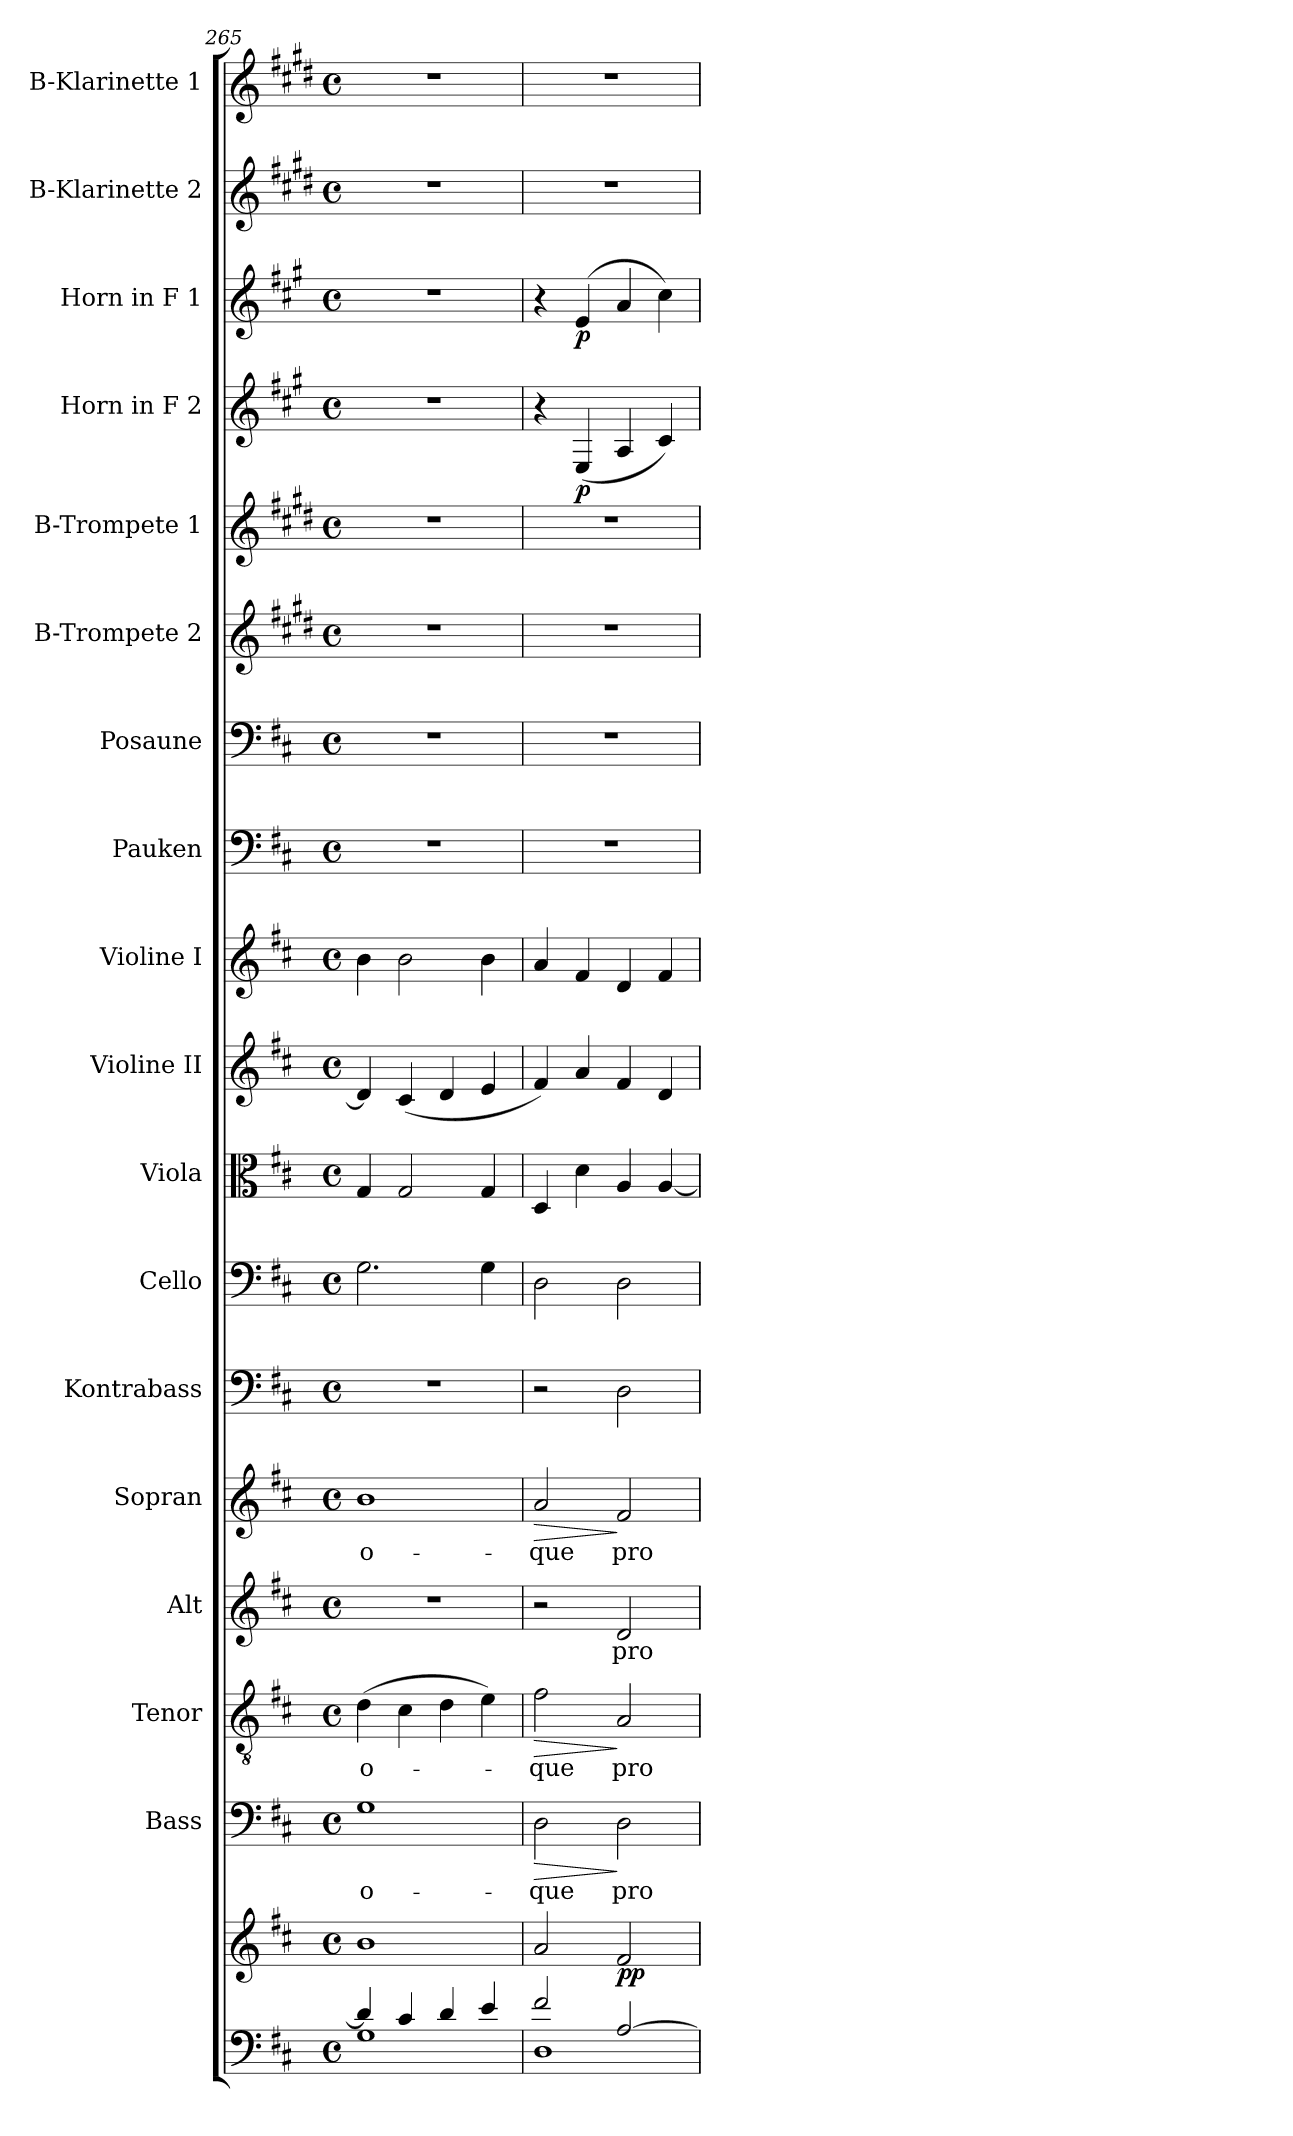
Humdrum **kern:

**kern	**kern	**dynam	**kern	**text	**dynam	**kern	**text	**dynam	**kern	**text	**kern	**text	**dynam	**kern	**kern	**kern	**kern	**kern	**kern	**kern	**kern	**kern	**kern	**dynam	**kern	**dynam	**kern	**kern
*part18	*part18	*part18	*part17	*part17	*part17	*part16	*part16	*part16	*part15	*part15	*part14	*part14	*part14	*part13	*part12	*part11	*part10	*part9	*part8	*part7	*part6	*part5	*part4	*part4	*part3	*part3	*part2	*part1
*staff19	*staff18	*staff18/19	*staff17	*staff17	*staff17	*staff16	*staff16	*staff16	*staff15	*staff15	*staff14	*staff14	*staff14	*staff13	*staff12	*staff11	*staff10	*staff9	*staff8	*staff7	*staff6	*staff5	*staff4	*staff4	*staff3	*staff3	*staff2	*staff1
*	*	*	*I"Bass	*	*	*I"Tenor	*	*	*I"Alt	*	*I"Sopran	*	*	*I"Kontrabass	*I"Cello	*I"Viola	*I"Violine II	*I"Violine I	*I"Pauken	*I"Posaune	*I"B-Trompete 2	*I"B-Trompete 1	*I"Horn in F 2	*	*I"Horn in F 1	*	*I"B-Klarinette 2	*I"B-Klarinette 1
*	*	*	*I'B.	*	*	*I'T.	*	*	*I'A.	*	*I'S.	*	*	*I'Kb.	*	*I'Vla.	*I'Vl. II	*I'Vl. I	*I'Pk.	*I'Pos.	*I'B Trp. 2	*I'B Trp. 1	*	*	*	*	*I'B Kl. 2	*I'B Kl. 1
*clefF4	*clefG2	*	*clefF4	*	*	*clefGv2	*	*	*clefG2	*	*clefG2	*	*	*clefF4	*clefF4	*clefC3	*clefG2	*clefG2	*clefF4	*clefF4	*clefG2	*clefG2	*clefG2	*	*clefG2	*	*clefG2	*clefG2
*	*	*	*	*	*	*	*	*	*	*	*	*	*	*ITrd7c12	*	*	*	*	*	*	*ITrd1c2	*ITrd1c2	*ITrd4c7	*	*ITrd4c7	*	*ITrd1c2	*ITrd1c2
*k[f#c#]	*k[f#c#]	*	*k[f#c#]	*	*	*k[f#c#]	*	*	*k[f#c#]	*	*k[f#c#]	*	*	*k[f#c#]	*k[f#c#]	*k[f#c#]	*k[f#c#]	*k[f#c#]	*k[f#c#]	*k[f#c#]	*k[f#c#]	*k[f#c#]	*k[f#c#]	*	*k[f#c#]	*	*k[f#c#]	*k[f#c#]
*D:	*D:	*	*D:	*	*	*D:	*	*	*D:	*	*D:	*	*	*D:	*D:	*D:	*D:	*D:	*D:	*D:	*D:	*D:	*D:	*	*D:	*	*D:	*D:
*M4/4	*M4/4	*	*M4/4	*	*	*M4/4	*	*	*M4/4	*	*M4/4	*	*	*M4/4	*M4/4	*M4/4	*M4/4	*M4/4	*M4/4	*M4/4	*M4/4	*M4/4	*M4/4	*	*M4/4	*	*M4/4	*M4/4
*met(c)	*met(c)	*	*met(c)	*	*	*met(c)	*	*	*met(c)	*	*met(c)	*	*	*met(c)	*met(c)	*met(c)	*met(c)	*met(c)	*met(c)	*met(c)	*met(c)	*met(c)	*met(c)	*	*met(c)	*	*met(c)	*met(c)
=265	=265	=265	=265	=265	=265	=265	=265	=265	=265	=265	=265	=265	=265	=265	=265	=265	=265	=265	=265	=265	=265	=265	=265	=265	=265	=265	=265	=265
*^	*	*	*	*	*	*	*	*	*	*	*	*	*	*	*	*	*	*	*	*	*	*	*	*	*	*	*	*
!	!	!	!	!	!LO:LY:b	!	!	!LO:LY:b	!	!	!	!	!LO:LY:b	!	!	!	!	!	!	!	!	!	!	!	!	!	!	!	!
4d/]	1G	1b	.	1G	-o-	.	(>4d\	-o-	.	1r	.	1b	-o-	.	1r	2.G\	4G/	4d/]	4b\	1r	1r	1r	1r	1r	.	1r	.	1r	1r
4c#/	.	.	.	.	.	.	4c#\	.	.	.	.	.	.	.	.	.	2G/	(<4c#/	2b\	.	.	.	.	.	.	.	.	.	.
4d/	.	.	.	.	.	.	4d\	.	.	.	.	.	.	.	.	.	.	4d/	.	.	.	.	.	.	.	.	.	.	.
4e/	.	.	.	.	.	.	4e\)	.	.	.	.	.	.	.	.	4G\	4G/	4e/	4b\	.	.	.	.	.	.	.	.	.	.
=266	=266	=266	=266	=266	=266	=266	=266	=266	=266	=266	=266	=266	=266	=266	=266	=266	=266	=266	=266	=266	=266	=266	=266	=266	=266	=266	=266	=266	=266
!	!	!	!	!	!LO:LY:b	!LO:HP:b	!	!LO:LY:b	!LO:HP:b	!	!	!	!LO:LY:b	!LO:HP:b	!	!	!	!	!	!	!	!	!	!	!	!	!	!	!
2f#/	1D	2a/	.	2D\	-que	>	2f#\	-que	>	2r	.	2a/	-que	>	2r	2D\	4D/	4f#/)	4a/	1r	1r	1r	1r	4r	.	4r	.	1r	1r
!	!	!	!	!	!	!	!	!	!	!	!	!	!	!	!	!	!	!	!	!	!	!	!	!	!LO:DY:b	!	!LO:DY:b	!	!
.	.	.	.	.	.	.	.	.	.	.	.	.	.	.	.	.	4d\	4a/	4f#/	.	.	.	.	(<4AA/	p	(4A/	p	.	.
!	!	!	!LO:DY:b	!	!LO:LY:b	!	!	!LO:LY:b	!	!	!LO:LY:b	!	!LO:LY:b	!	!	!	!	!	!	!	!	!	!	!	!	!	!	!	!
[>2A/	.	2f#/	pp	2D\	pro-	]	2A/	pro-	]	2d/	pro-	2f#/	pro-	]	2DD\	2D\	4A/	4f#/	4d/	.	.	.	.	4D/	.	4d/	.	.	.
.	.	.	.	.	.	.	.	.	.	.	.	.	.	.	.	.	[4A/	4d/	4f#/	.	.	.	.	4F#/)	.	4f#\)	.	.	.
*v	*v	*	*	*	*	*	*	*	*	*	*	*	*	*	*	*	*	*	*	*	*	*	*	*	*	*	*	*	*
=	=	=	=	=	=	=	=	=	=	=	=	=	=	=	=	=	=	=	=	=	=	=	=	=	=	=	=	=
*-	*-	*-	*-	*-	*-	*-	*-	*-	*-	*-	*-	*-	*-	*-	*-	*-	*-	*-	*-	*-	*-	*-	*-	*-	*-	*-	*-	*-
